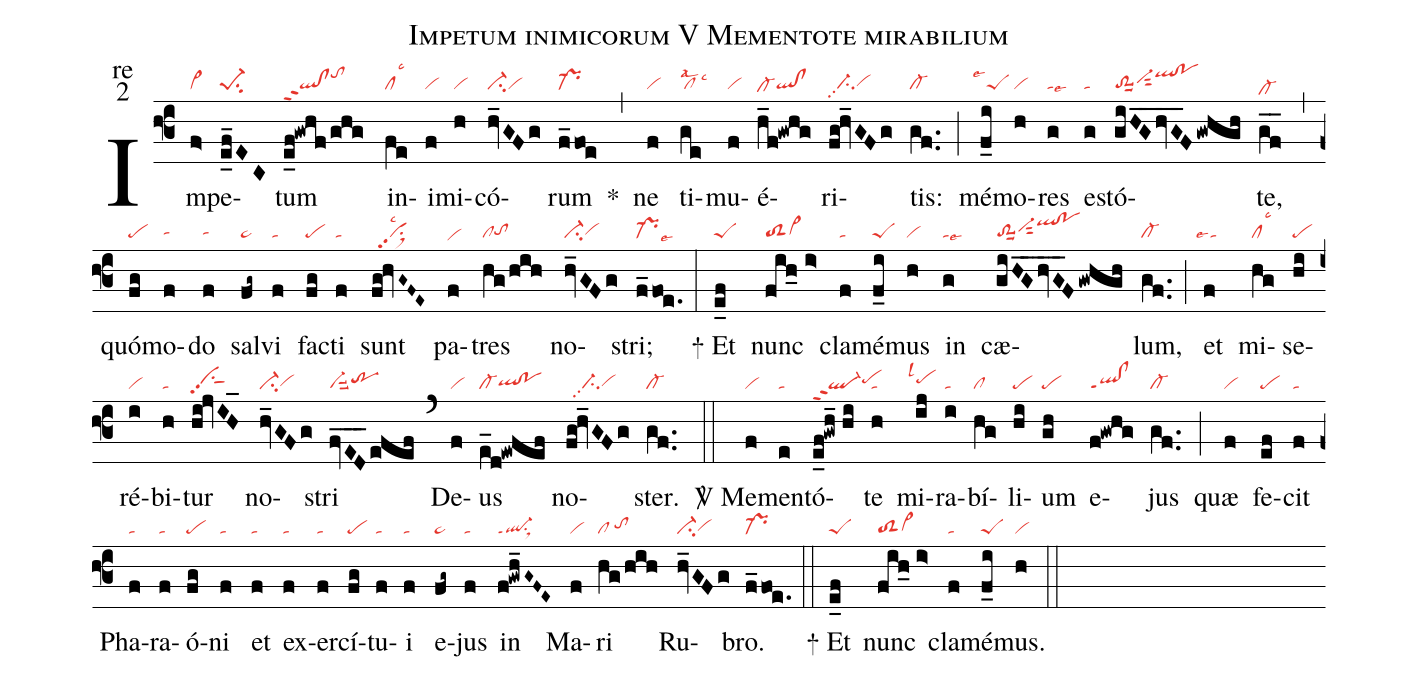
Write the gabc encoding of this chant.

name:Impetum inimicorum V Mementote mirabilium;
office-part:re;
mode:2;
nabc-lines:1;
%%
(f3) Im(f>|vi>)pe(e_f_EC|pe-1su2)tum(e_f!gwhf/ghg|ql!clppt2tohj)
in(fe|cllsc3)i(f|vi)mi(h|vi)có(hv_GFg|ci-vi)rum(f_1foe|pr-) <sp>*</sp>(,)
ne(f|vi)
ti(ge|cllsal2lsc3)mu(f|vi)é(h_f!gwhg|cl-heql!cl)ri(fg!hv_GFg|//ci-pp2vihg)tis:(gf..|cl-) (;)
mé(f_i|``peSlse1)mo(h|vi)res(g|talse9)
e(g|ta)stó(giHGhvG____F/gwhgh|to-1suu1vi-hhsut2qlhj!pohj)te,(gf__|cl-hd) (,)
quó(fg|pe)mo(f|tahg)do(f|tahg) sal(fg~|ta>)vi(f|ta)
fac(fg|pe)ti(f|ta) sunt(fg!hvG~F~E~|//ci>pp2lsc2)
pa(f|vihe)tres(hg/hih|cltohg) no(hv_GFg|ci-vihg)stri;(f_1foe.|pr-lse9) (:)

<sp>+</sp> Et(e_f|peS) nunc(fih_//i>|toS2vi>hg)
cla(f|ta)mé(f_i|peS)mus(h|vi) in(g|talse9)
<nlba>cæ(giHGhvG____F/gwhgh|to-1suu1vi-hhsut2qlhj!pohj)</nlba>lum,(gf..|cl-) (;)
et(f|``talse1) mi(hg|cllsc3)se(hi|pe)ré(i|vi)bi(h|ta)tur(hi@jvIH_|ciShhpp2)
no(hv_GFg|ci-vihg)stri(fvED___efef|vi-suu2trhh) (`)
De(f|vi)us(e_d!ewfef|cl-qlhg!pohg)
no(fg!hv_GFg|////ci-pp2vihg)ster.(gf..|cl-) (::)

<sp>V/</sp> Me(f|vi)men(e|ta)tó(e_f!gwh_//hi|ql-ppt2pehh)te(h|ta)
mi(ij|``pehhlsl1)ra(i|ta)bí(hg|cl)li(hi|pe)um(gh|pe)
e(f!gwhg|ql!clppt1)jus(gf..|cl-) (;)
quæ(f|vi) fe(ef|pe)cit(f|ta) Pha(f|ta)ra(f|ta)ó(fg|pe)ni(f|ta)
et(f|ta) ex(f|ta)er(f|ta)cí(fg|pe)tu(f|ta)i(f|ta) e(fg~|ta>)jus(f|ta)
in(f!gwh_G~F~E~|ql-su1sux1ppt1) Ma(f|vi)ri(hg/hih|cl/tohh)
Ru(hv_GFg|ci-vihg)bro.(f_1foe.|pr-) (::)

<sp>+</sp> Et(e_f|peS) nunc(fih_//i>|toS2vi>hg)
cla(f|ta)mé(f_i|peS)mus.(h|vi) (::)
